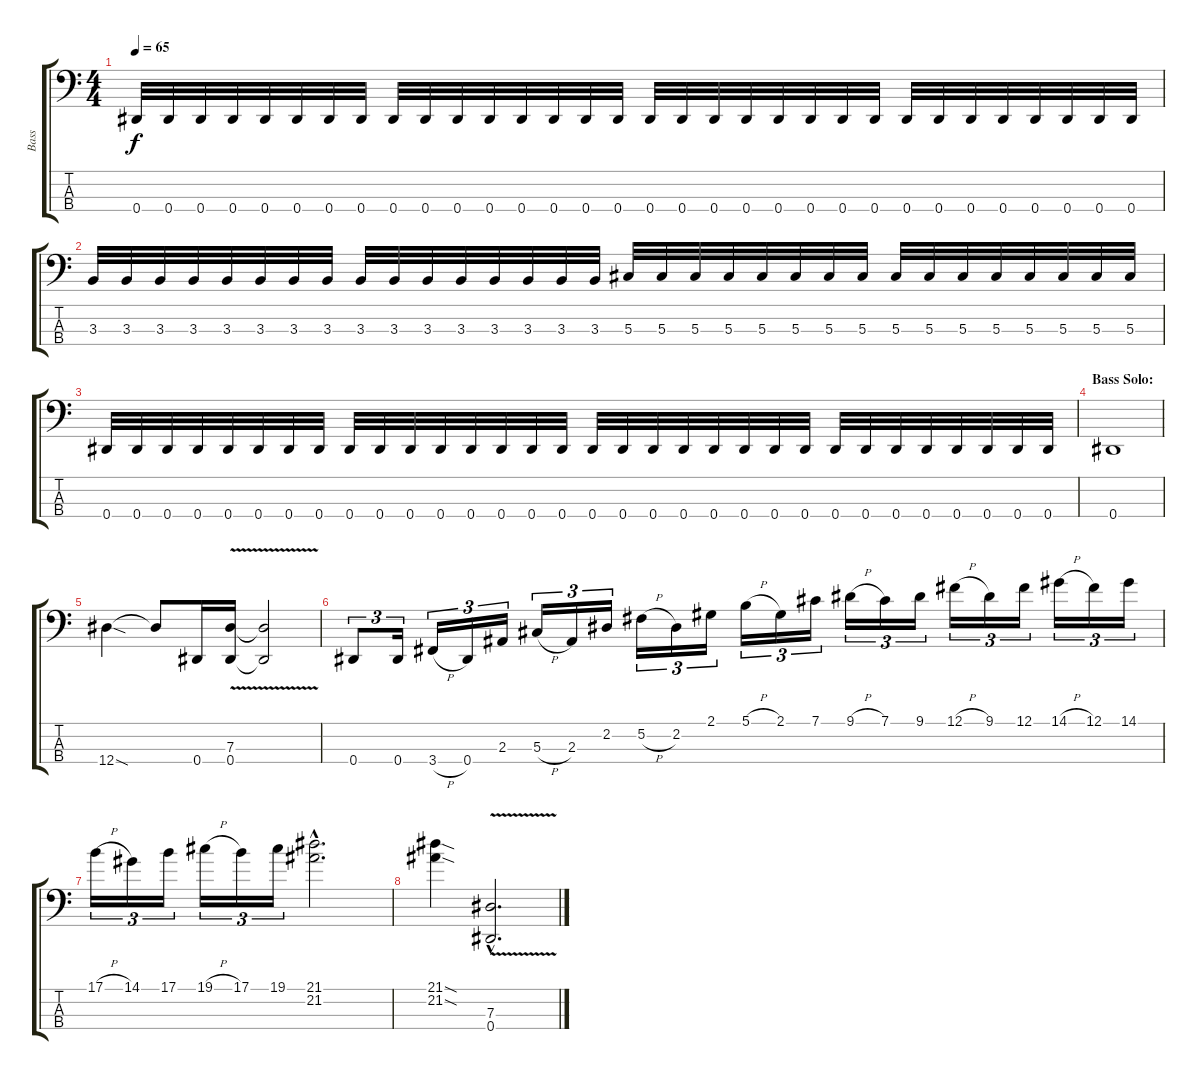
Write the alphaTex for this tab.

\track ("Bass" "Bass") {instrument electricbassfinger}
\staff {score tabs}
\tuning (Gb2 Db2 Ab1 Eb1) {hide}
\ts (4 4)
\tempo 65
\clef f4
\ks c
0.4.32{dy f} 0.4.32 0.4.32 0.4.32 0.4.32 0.4.32 0.4.32 0.4.32 0.4.32 0.4.32 0.4.32 0.4.32 0.4.32 0.4.32 0.4.32 0.4.32 0.4.32 0.4.32 0.4.32 0.4.32 0.4.32 0.4.32 0.4.32 0.4.32 0.4.32 0.4.32 0.4.32 0.4.32 0.4.32 0.4.32 0.4.32 0.4.32 |
3.3.32 3.3.32 3.3.32 3.3.32 3.3.32 3.3.32 3.3.32 3.3.32 3.3.32 3.3.32 3.3.32 3.3.32 3.3.32 3.3.32 3.3.32 3.3.32 5.3.32 5.3.32 5.3.32 5.3.32 5.3.32 5.3.32 5.3.32 5.3.32 5.3.32 5.3.32 5.3.32 5.3.32 5.3.32 5.3.32 5.3.32 5.3.32 |
0.4.32 0.4.32 0.4.32 0.4.32 0.4.32 0.4.32 0.4.32 0.4.32 0.4.32 0.4.32 0.4.32 0.4.32 0.4.32 0.4.32 0.4.32 0.4.32 0.4.32 0.4.32 0.4.32 0.4.32 0.4.32 0.4.32 0.4.32 0.4.32 0.4.32 0.4.32 0.4.32 0.4.32 0.4.32 0.4.32 0.4.32 0.4.32 |
\section ("" "Bass Solo:")
0.4.1 |
12.4{sod}.4 12.4{t}.8 0.4.16 (7.3 0.4{v}).16 (7.3{t} 0.4{t}).2 |
0.4.8{tu (3 2)} 0.4.16{tu (3 2)} 3.4{h}.16{tu (3 2)} 0.4.16{tu (3 2)} 2.3.16{tu (3 2)} 5.3{h}.16{tu (3 2)} 2.3.16{tu (3 2)} 2.2.16{tu (3 2)} 5.2{h}.16{tu (3 2)} 2.2.16{tu (3 2)} 2.1.16{tu (3 2)} 5.1{h}.16{tu (3 2)} 2.1.16{tu (3 2)} 7.1.16{tu (3 2)} 9.1{h}.16{tu (3 2)} 7.1.16{tu (3 2)} 9.1.16{tu (3 2)} 12.1{h}.16{tu (3 2)} 9.1.16{tu (3 2)} 12.1.16{tu (3 2)} 14.1{h}.16{tu (3 2)} 12.1.16{tu (3 2)} 14.1.16{tu (3 2)} |
17.1{h}.16{tu (3 2)} 14.1.16{tu (3 2)} 17.1.16{tu (3 2)} 19.1{h}.16{tu (3 2)} 17.1.16{tu (3 2)} 19.1.16{tu (3 2)} (21.1{hac} 21.2{hac}).2{d} |
(21.1{sod} 21.2{sod}).4 (7.3{v hac} 0.4{hac}).2{d}
